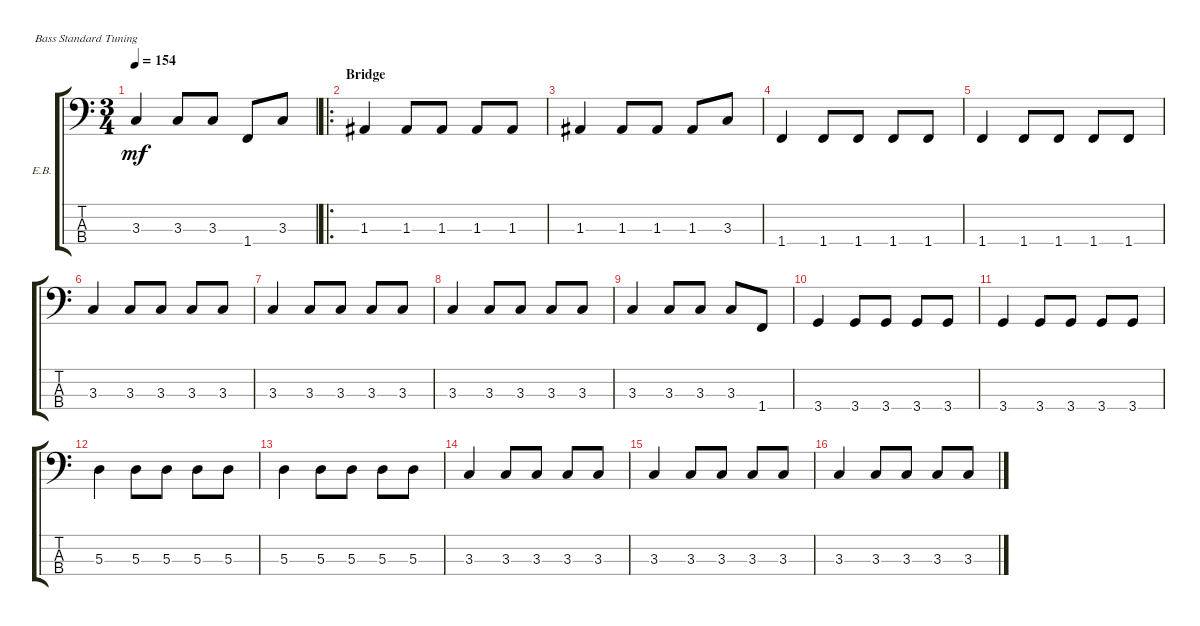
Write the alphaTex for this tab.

\defaultSystemsLayout 4
\bracketExtendMode groupsimilarinstruments
\firstSystemTrackNameOrientation horizontal
\otherSystemsTrackNameOrientation horizontal
\track ("Electric Bass" "E.B.") {multiBarRest instrument electricbassfinger}
\staff {score tabs}
\tuning (G2 D2 A1 E1)
\ts (3 4)
\tempo 154
\clef f4
\ks c
3.3.4{lyrics (0 "") lyrics (1 "") lyrics (2 "") lyrics (3 "") lyrics (4 "") dy mf} 3.3.8{lyrics (0 "") lyrics (1 "") lyrics (2 "") lyrics (3 "") lyrics (4 "")} 3.3.8{lyrics (0 "") lyrics (1 "") lyrics (2 "") lyrics (3 "") lyrics (4 "")} 1.4.8{lyrics (0 "") lyrics (1 "") lyrics (2 "") lyrics (3 "") lyrics (4 "")} 3.3.8{lyrics (0 "") lyrics (1 "") lyrics (2 "") lyrics (3 "") lyrics (4 "")} |
\ro
\section ("" "Bridge")
1.3.4{lyrics (0 "") lyrics (1 "") lyrics (2 "") lyrics (3 "") lyrics (4 "")} 1.3.8{lyrics (0 "") lyrics (1 "") lyrics (2 "") lyrics (3 "") lyrics (4 "")} 1.3.8{lyrics (0 "") lyrics (1 "") lyrics (2 "") lyrics (3 "") lyrics (4 "")} 1.3.8{lyrics (0 "") lyrics (1 "") lyrics (2 "") lyrics (3 "") lyrics (4 "")} 1.3.8{lyrics (0 "") lyrics (1 "") lyrics (2 "") lyrics (3 "") lyrics (4 "")} |
1.3.4{lyrics (0 "") lyrics (1 "") lyrics (2 "") lyrics (3 "") lyrics (4 "")} 1.3.8{lyrics (0 "") lyrics (1 "") lyrics (2 "") lyrics (3 "") lyrics (4 "")} 1.3.8{lyrics (0 "") lyrics (1 "") lyrics (2 "") lyrics (3 "") lyrics (4 "")} 1.3.8{lyrics (0 "") lyrics (1 "") lyrics (2 "") lyrics (3 "") lyrics (4 "")} 3.3.8{lyrics (0 "") lyrics (1 "") lyrics (2 "") lyrics (3 "") lyrics (4 "")} |
1.4.4{lyrics (0 "") lyrics (1 "") lyrics (2 "") lyrics (3 "") lyrics (4 "")} 1.4.8{lyrics (0 "") lyrics (1 "") lyrics (2 "") lyrics (3 "") lyrics (4 "")} 1.4.8{lyrics (0 "") lyrics (1 "") lyrics (2 "") lyrics (3 "") lyrics (4 "")} 1.4.8{lyrics (0 "") lyrics (1 "") lyrics (2 "") lyrics (3 "") lyrics (4 "")} 1.4.8{lyrics (0 "") lyrics (1 "") lyrics (2 "") lyrics (3 "") lyrics (4 "")} |
1.4.4{lyrics (0 "") lyrics (1 "") lyrics (2 "") lyrics (3 "") lyrics (4 "")} 1.4.8{lyrics (0 "") lyrics (1 "") lyrics (2 "") lyrics (3 "") lyrics (4 "")} 1.4.8{lyrics (0 "") lyrics (1 "") lyrics (2 "") lyrics (3 "") lyrics (4 "")} 1.4.8{lyrics (0 "") lyrics (1 "") lyrics (2 "") lyrics (3 "") lyrics (4 "")} 1.4.8{lyrics (0 "") lyrics (1 "") lyrics (2 "") lyrics (3 "") lyrics (4 "")} |
3.3.4{lyrics (0 "") lyrics (1 "") lyrics (2 "") lyrics (3 "") lyrics (4 "")} 3.3.8{lyrics (0 "") lyrics (1 "") lyrics (2 "") lyrics (3 "") lyrics (4 "")} 3.3.8{lyrics (0 "") lyrics (1 "") lyrics (2 "") lyrics (3 "") lyrics (4 "")} 3.3.8{lyrics (0 "") lyrics (1 "") lyrics (2 "") lyrics (3 "") lyrics (4 "")} 3.3.8{lyrics (0 "") lyrics (1 "") lyrics (2 "") lyrics (3 "") lyrics (4 "")} |
3.3.4{lyrics (0 "") lyrics (1 "") lyrics (2 "") lyrics (3 "") lyrics (4 "")} 3.3.8{lyrics (0 "") lyrics (1 "") lyrics (2 "") lyrics (3 "") lyrics (4 "")} 3.3.8{lyrics (0 "") lyrics (1 "") lyrics (2 "") lyrics (3 "") lyrics (4 "")} 3.3.8{lyrics (0 "") lyrics (1 "") lyrics (2 "") lyrics (3 "") lyrics (4 "")} 3.3.8{lyrics (0 "") lyrics (1 "") lyrics (2 "") lyrics (3 "") lyrics (4 "")} |
3.3.4{lyrics (0 "") lyrics (1 "") lyrics (2 "") lyrics (3 "") lyrics (4 "")} 3.3.8{lyrics (0 "") lyrics (1 "") lyrics (2 "") lyrics (3 "") lyrics (4 "")} 3.3.8{lyrics (0 "") lyrics (1 "") lyrics (2 "") lyrics (3 "") lyrics (4 "")} 3.3.8{lyrics (0 "") lyrics (1 "") lyrics (2 "") lyrics (3 "") lyrics (4 "")} 3.3.8{lyrics (0 "") lyrics (1 "") lyrics (2 "") lyrics (3 "") lyrics (4 "")} |
3.3.4{lyrics (0 "") lyrics (1 "") lyrics (2 "") lyrics (3 "") lyrics (4 "")} 3.3.8{lyrics (0 "") lyrics (1 "") lyrics (2 "") lyrics (3 "") lyrics (4 "")} 3.3.8{lyrics (0 "") lyrics (1 "") lyrics (2 "") lyrics (3 "") lyrics (4 "")} 3.3.8{lyrics (0 "") lyrics (1 "") lyrics (2 "") lyrics (3 "") lyrics (4 "")} 1.4.8{lyrics (0 "") lyrics (1 "") lyrics (2 "") lyrics (3 "") lyrics (4 "")} |
3.4.4{lyrics (0 "") lyrics (1 "") lyrics (2 "") lyrics (3 "") lyrics (4 "")} 3.4.8{lyrics (0 "") lyrics (1 "") lyrics (2 "") lyrics (3 "") lyrics (4 "")} 3.4.8{lyrics (0 "") lyrics (1 "") lyrics (2 "") lyrics (3 "") lyrics (4 "")} 3.4.8{lyrics (0 "") lyrics (1 "") lyrics (2 "") lyrics (3 "") lyrics (4 "")} 3.4.8{lyrics (0 "") lyrics (1 "") lyrics (2 "") lyrics (3 "") lyrics (4 "")} |
3.4.4{lyrics (0 "") lyrics (1 "") lyrics (2 "") lyrics (3 "") lyrics (4 "")} 3.4.8{lyrics (0 "") lyrics (1 "") lyrics (2 "") lyrics (3 "") lyrics (4 "")} 3.4.8{lyrics (0 "") lyrics (1 "") lyrics (2 "") lyrics (3 "") lyrics (4 "")} 3.4.8{lyrics (0 "") lyrics (1 "") lyrics (2 "") lyrics (3 "") lyrics (4 "")} 3.4.8{lyrics (0 "") lyrics (1 "") lyrics (2 "") lyrics (3 "") lyrics (4 "")} |
5.3.4{lyrics (0 "") lyrics (1 "") lyrics (2 "") lyrics (3 "") lyrics (4 "")} 5.3.8{lyrics (0 "") lyrics (1 "") lyrics (2 "") lyrics (3 "") lyrics (4 "")} 5.3.8{lyrics (0 "") lyrics (1 "") lyrics (2 "") lyrics (3 "") lyrics (4 "")} 5.3.8{lyrics (0 "") lyrics (1 "") lyrics (2 "") lyrics (3 "") lyrics (4 "")} 5.3.8{lyrics (0 "") lyrics (1 "") lyrics (2 "") lyrics (3 "") lyrics (4 "")} |
5.3.4{lyrics (0 "") lyrics (1 "") lyrics (2 "") lyrics (3 "") lyrics (4 "")} 5.3.8{lyrics (0 "") lyrics (1 "") lyrics (2 "") lyrics (3 "") lyrics (4 "")} 5.3.8{lyrics (0 "") lyrics (1 "") lyrics (2 "") lyrics (3 "") lyrics (4 "")} 5.3.8{lyrics (0 "") lyrics (1 "") lyrics (2 "") lyrics (3 "") lyrics (4 "")} 5.3.8{lyrics (0 "") lyrics (1 "") lyrics (2 "") lyrics (3 "") lyrics (4 "")} |
3.3.4{lyrics (0 "") lyrics (1 "") lyrics (2 "") lyrics (3 "") lyrics (4 "")} 3.3.8{lyrics (0 "") lyrics (1 "") lyrics (2 "") lyrics (3 "") lyrics (4 "")} 3.3.8{lyrics (0 "") lyrics (1 "") lyrics (2 "") lyrics (3 "") lyrics (4 "")} 3.3.8{lyrics (0 "") lyrics (1 "") lyrics (2 "") lyrics (3 "") lyrics (4 "")} 3.3.8{lyrics (0 "") lyrics (1 "") lyrics (2 "") lyrics (3 "") lyrics (4 "")} |
3.3.4{lyrics (0 "") lyrics (1 "") lyrics (2 "") lyrics (3 "") lyrics (4 "")} 3.3.8{lyrics (0 "") lyrics (1 "") lyrics (2 "") lyrics (3 "") lyrics (4 "")} 3.3.8{lyrics (0 "") lyrics (1 "") lyrics (2 "") lyrics (3 "") lyrics (4 "")} 3.3.8{lyrics (0 "") lyrics (1 "") lyrics (2 "") lyrics (3 "") lyrics (4 "")} 3.3.8{lyrics (0 "") lyrics (1 "") lyrics (2 "") lyrics (3 "") lyrics (4 "")} |
3.3.4{lyrics (0 "") lyrics (1 "") lyrics (2 "") lyrics (3 "") lyrics (4 "")} 3.3.8{lyrics (0 "") lyrics (1 "") lyrics (2 "") lyrics (3 "") lyrics (4 "")} 3.3.8{lyrics (0 "") lyrics (1 "") lyrics (2 "") lyrics (3 "") lyrics (4 "")} 3.3.8{lyrics (0 "") lyrics (1 "") lyrics (2 "") lyrics (3 "") lyrics (4 "")} 3.3.8{lyrics (0 "") lyrics (1 "") lyrics (2 "") lyrics (3 "") lyrics (4 "")}
